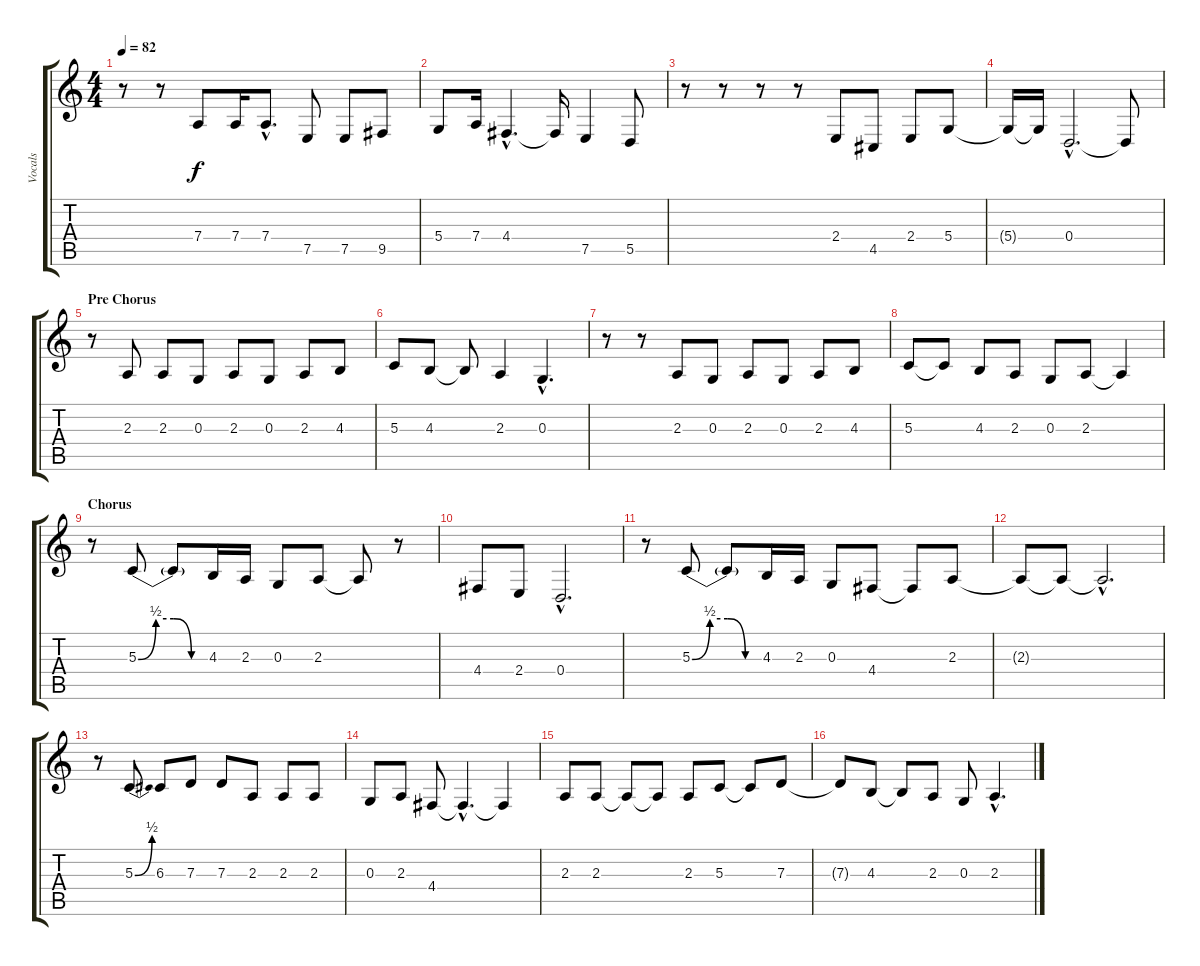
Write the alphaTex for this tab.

\track ("Vocals" "Vocals") {instrument oboe}
\staff {score tabs}
\tuning (E4 B3 G3 D3 A2 E2) {hide}
\ts (4 4)
\tempo 82
\clef g2
\ks c
r.8{dy f} r.8 7.4.8 7.4.16 7.4{hac}.8{d} 7.5.8 7.5.8 9.5.8 |
5.4.8 7.4.16 4.4{hac}.4{d} 4.4{t}.16 7.5.4 5.5.8 |
r.8 r.8 r.8 r.8 2.4.8 4.5.8 2.4.8 5.4.8 |
5.4{t}.16 5.4{t}.16 0.4{hac}.2{d} 0.4{t}.8 |
\section ("" "Pre Chorus")
r.8 2.3.8 2.3.8 0.3.8 2.3.8 0.3.8 2.3.8 4.3.8 |
5.3.8 4.3.8 4.3{t}.8 2.3.4 0.3{hac}.4{d} |
r.8 r.8 2.3.8 0.3.8 2.3.8 0.3.8 2.3.8 4.3.8 |
5.3.8 5.3{t}.8 4.3.8 2.3.8 0.3.8 2.3.8 2.3{t}.4 |
\section ("" "Chorus")
r.8 5.3{be (custom 0 0 15 2 30 2 45 0 60 0)}.8 5.3{t}.8 4.3.16 2.3.16 0.3.8 2.3.8 2.3{t}.8 r.8 |
4.4.8 2.4.8 0.4{hac}.2{d} |
r.8 5.3{be (custom 0 0 15 2 30 2 45 0 60 0)}.8 5.3{t}.8 4.3.16 2.3.16 0.3.8 4.4.8 4.4{t}.8 2.3.8 |
2.3{t}.8 2.3{t}.8 2.3{hac t}.2{d} |
r.8 5.3{be (bend 0 0 60 2)}.8 6.3.8 7.3.8 7.3.8 2.3.8 2.3.8 2.3.8 |
0.3.8 2.3.8 4.4.8 4.4{hac t}.4{d} 4.4{t}.4 |
2.3.8 2.3.8 2.3{t}.8 2.3{t}.8 2.3.8 5.3.8 5.3{t}.8 7.3.8 |
7.3{t}.8 4.3.8 4.3{t}.8 2.3.8 0.3.8 2.3{hac}.4{d}
